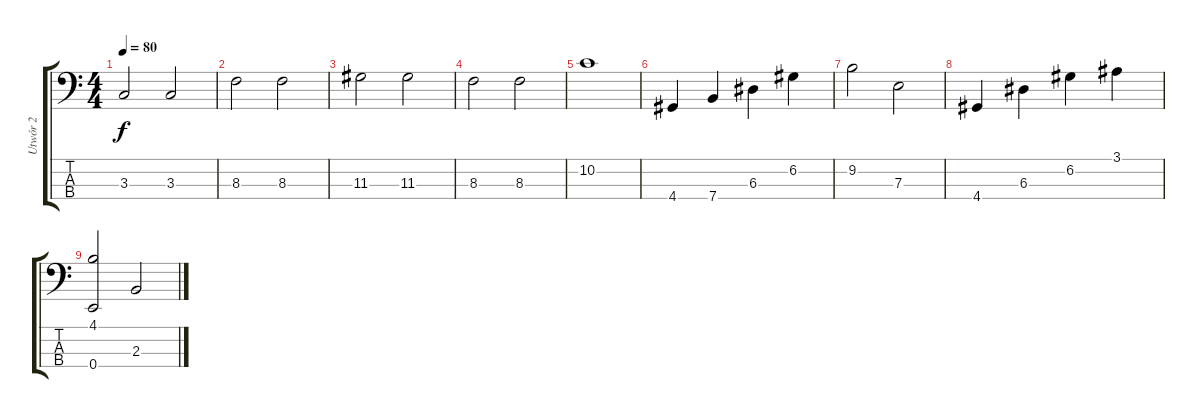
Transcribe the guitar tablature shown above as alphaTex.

\track ("Utwór 2" "Utwór 2") {instrument electricbassfinger}
\staff {score tabs}
\tuning (G2 D2 A1 E1) {hide}
\ts (4 4)
\tempo 80
\clef f4
\ks c
3.3.2{dy f} 3.3.2 |
8.3.2 8.3.2 |
11.3.2 11.3.2 |
8.3.2 8.3.2 |
10.2.1 |
4.4.4 7.4.4 6.3.4 6.2.4 |
9.2.2 7.3.2 |
4.4.4 6.3.4 6.2.4 3.1.4 |
(4.1 0.4).2 2.3.2
